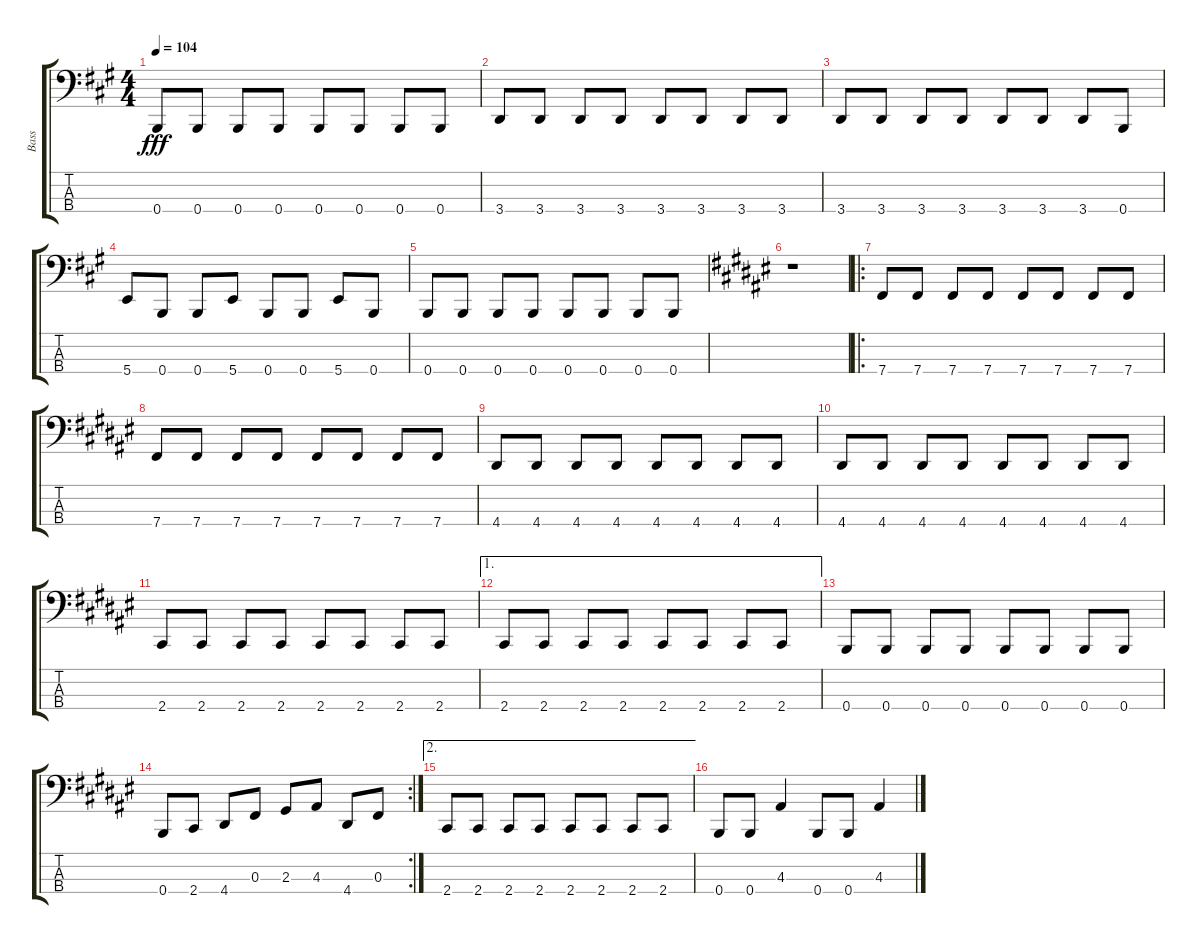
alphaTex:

\track ("Bass" "Bass") {instrument electricbasspick}
\staff {score tabs}
\tuning (E2 B1 Gb1 B0) {hide}
\ts (4 4)
\tempo 104
\clef f4
\ks f#minor
0.4.8{dy fff} 0.4.8 0.4.8 0.4.8 0.4.8 0.4.8 0.4.8 0.4.8 |
3.4.8 3.4.8 3.4.8 3.4.8 3.4.8 3.4.8 3.4.8 3.4.8 |
3.4.8 3.4.8 3.4.8 3.4.8 3.4.8 3.4.8 3.4.8 0.4.8 |
5.4.8 0.4.8 0.4.8 5.4.8 0.4.8 0.4.8 5.4.8 0.4.8 |
0.4.8 0.4.8 0.4.8 0.4.8 0.4.8 0.4.8 0.4.8 0.4.8 |
\ks f#
r.1 |
\ro
7.4.8 7.4.8 7.4.8 7.4.8 7.4.8 7.4.8 7.4.8 7.4.8 |
7.4.8 7.4.8 7.4.8 7.4.8 7.4.8 7.4.8 7.4.8 7.4.8 |
4.4.8 4.4.8 4.4.8 4.4.8 4.4.8 4.4.8 4.4.8 4.4.8 |
4.4.8 4.4.8 4.4.8 4.4.8 4.4.8 4.4.8 4.4.8 4.4.8 |
2.4.8 2.4.8 2.4.8 2.4.8 2.4.8 2.4.8 2.4.8 2.4.8 |
\ae 1
2.4.8 2.4.8 2.4.8 2.4.8 2.4.8 2.4.8 2.4.8 2.4.8 |
0.4.8 0.4.8 0.4.8 0.4.8 0.4.8 0.4.8 0.4.8 0.4.8 |
\rc 2
0.4.8 2.4.8 4.4.8 0.3.8 2.3.8 4.3.8 4.4.8 0.3.8 |
\ae 2
2.4.8 2.4.8 2.4.8 2.4.8 2.4.8 2.4.8 2.4.8 2.4.8 |
0.4.8 0.4.8 4.3.4 0.4.8 0.4.8 4.3.4
